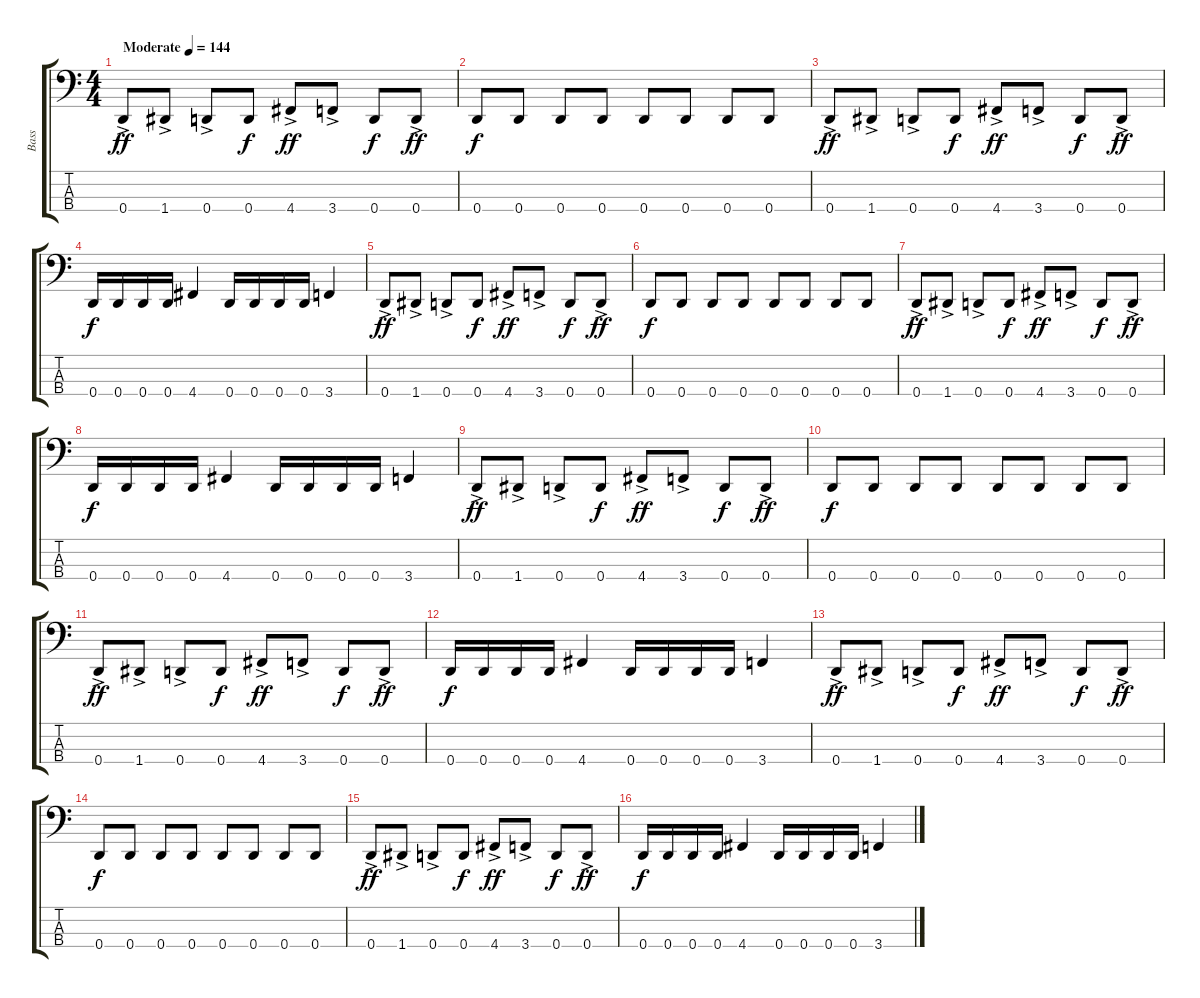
\track ("Bass" "Bass") {instrument electricbassfinger}
\staff {score tabs}
\tuning (F2 C2 G1 D1) {hide}
\ts (4 4)
\tempo (144 "Moderate")
\clef f4
\ks c
0.4{ac}.8{dy ff instrument electricbassfinger} 1.4{ac}.8 0.4{ac}.8 0.4.8{dy f} 4.4{ac}.8{dy ff} 3.4{ac}.8 0.4.8{dy f} 0.4{ac}.8{dy ff} |
0.4.8{dy f} 0.4.8 0.4.8 0.4.8 0.4.8 0.4.8 0.4.8 0.4.8 |
0.4{ac}.8{dy ff} 1.4{ac}.8 0.4{ac}.8 0.4.8{dy f} 4.4{ac}.8{dy ff} 3.4{ac}.8 0.4.8{dy f} 0.4{ac}.8{dy ff} |
0.4.16{dy f} 0.4.16 0.4.16 0.4.16 4.4.4 0.4.16 0.4.16 0.4.16 0.4.16 3.4.4 |
0.4{ac}.8{dy ff} 1.4{ac}.8 0.4{ac}.8 0.4.8{dy f} 4.4{ac}.8{dy ff} 3.4{ac}.8 0.4.8{dy f} 0.4{ac}.8{dy ff} |
0.4.8{dy f} 0.4.8 0.4.8 0.4.8 0.4.8 0.4.8 0.4.8 0.4.8 |
0.4{ac}.8{dy ff} 1.4{ac}.8 0.4{ac}.8 0.4.8{dy f} 4.4{ac}.8{dy ff} 3.4{ac}.8 0.4.8{dy f} 0.4{ac}.8{dy ff} |
0.4.16{dy f} 0.4.16 0.4.16 0.4.16 4.4.4 0.4.16 0.4.16 0.4.16 0.4.16 3.4.4 |
0.4{ac}.8{dy ff} 1.4{ac}.8 0.4{ac}.8 0.4.8{dy f} 4.4{ac}.8{dy ff} 3.4{ac}.8 0.4.8{dy f} 0.4{ac}.8{dy ff} |
0.4.8{dy f} 0.4.8 0.4.8 0.4.8 0.4.8 0.4.8 0.4.8 0.4.8 |
0.4{ac}.8{dy ff} 1.4{ac}.8 0.4{ac}.8 0.4.8{dy f} 4.4{ac}.8{dy ff} 3.4{ac}.8 0.4.8{dy f} 0.4{ac}.8{dy ff} |
0.4.16{dy f} 0.4.16 0.4.16 0.4.16 4.4.4 0.4.16 0.4.16 0.4.16 0.4.16 3.4.4 |
0.4{ac}.8{dy ff} 1.4{ac}.8 0.4{ac}.8 0.4.8{dy f} 4.4{ac}.8{dy ff} 3.4{ac}.8 0.4.8{dy f} 0.4{ac}.8{dy ff} |
0.4.8{dy f} 0.4.8 0.4.8 0.4.8 0.4.8 0.4.8 0.4.8 0.4.8 |
0.4{ac}.8{dy ff} 1.4{ac}.8 0.4{ac}.8 0.4.8{dy f} 4.4{ac}.8{dy ff} 3.4{ac}.8 0.4.8{dy f} 0.4{ac}.8{dy ff} |
0.4.16{dy f} 0.4.16 0.4.16 0.4.16 4.4.4 0.4.16 0.4.16 0.4.16 0.4.16 3.4.4
